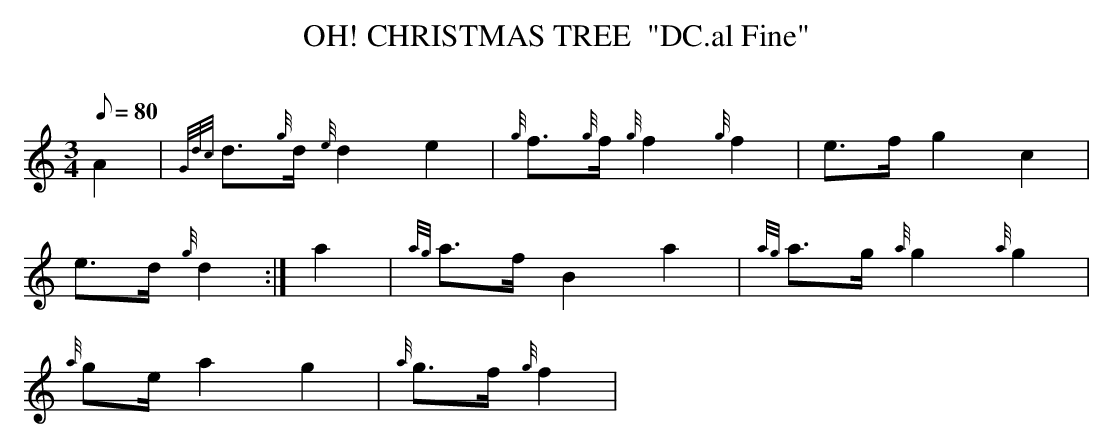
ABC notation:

X:1
T:OH! CHRISTMAS TREE  "DC.al Fine"
M:3/4
L:1/8
Q:80
C:
K:HP
A2 | \
{Gdc}d3/2{g}d/2{e}d2e2 | \
{g}f3/2{g}f/2{g}f2{g}f2 | \
e3/2f/2g2c2 |
e3/2d/2{g}d2 :| \
a2 | \
{ag}a3/2f/2B2a2 | \
{ag}a3/2g/2{a}g2{a}g2 |
{a}ge/2a2g2 | \
{a}g3/2f/2{g}f2 |
